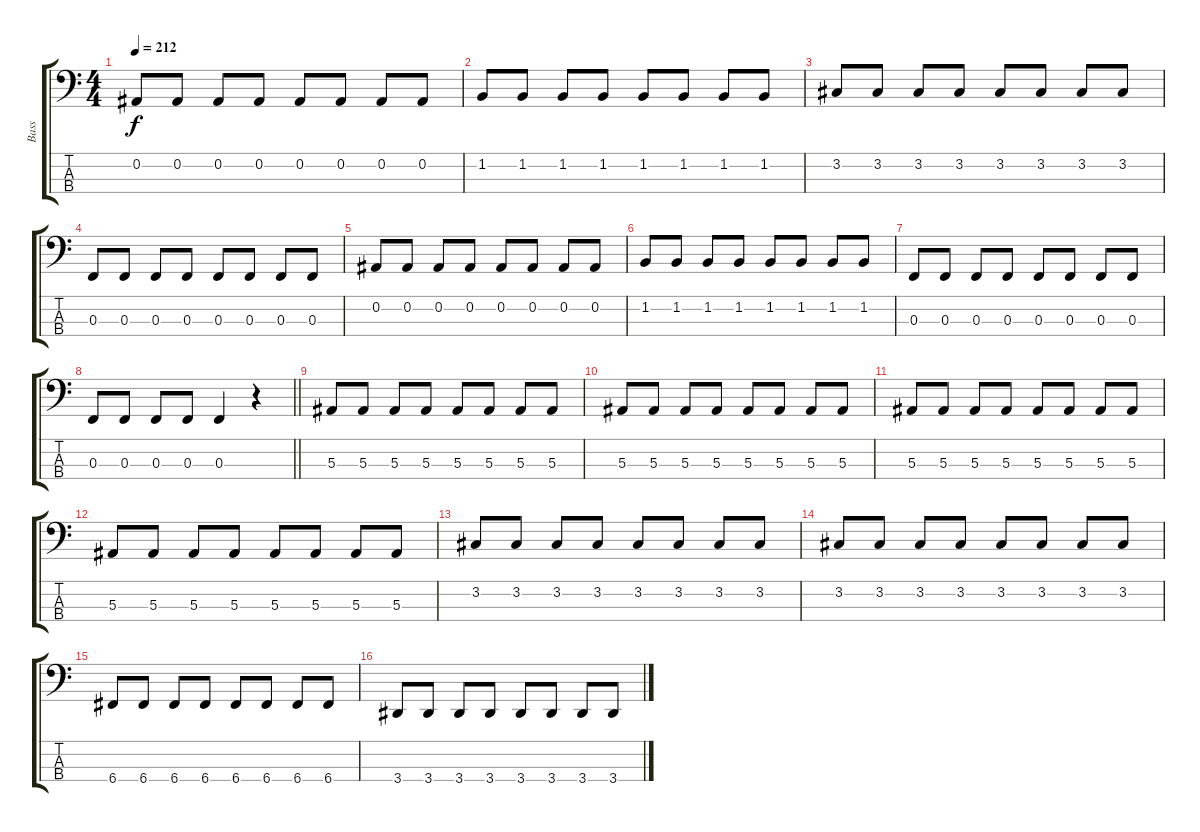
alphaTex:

\track ("Bass" "Bass") {instrument electricbasspick}
\staff {score tabs}
\tuning (Eb2 Bb1 F1 C1) {hide}
\ts (4 4)
\tempo 212
\clef f4
\ks c
0.2.8{dy f} 0.2.8 0.2.8 0.2.8 0.2.8 0.2.8 0.2.8 0.2.8 |
1.2.8 1.2.8 1.2.8 1.2.8 1.2.8 1.2.8 1.2.8 1.2.8 |
3.2.8 3.2.8 3.2.8 3.2.8 3.2.8 3.2.8 3.2.8 3.2.8 |
0.3.8 0.3.8 0.3.8 0.3.8 0.3.8 0.3.8 0.3.8 0.3.8 |
0.2.8 0.2.8 0.2.8 0.2.8 0.2.8 0.2.8 0.2.8 0.2.8 |
1.2.8 1.2.8 1.2.8 1.2.8 1.2.8 1.2.8 1.2.8 1.2.8 |
0.3.8 0.3.8 0.3.8 0.3.8 0.3.8 0.3.8 0.3.8 0.3.8 |
\barLineRight lightlight
0.3.8 0.3.8 0.3.8 0.3.8 0.3.4 r.4 |
5.3.8 5.3.8 5.3.8 5.3.8 5.3.8 5.3.8 5.3.8 5.3.8 |
5.3.8 5.3.8 5.3.8 5.3.8 5.3.8 5.3.8 5.3.8 5.3.8 |
5.3.8 5.3.8 5.3.8 5.3.8 5.3.8 5.3.8 5.3.8 5.3.8 |
5.3.8 5.3.8 5.3.8 5.3.8 5.3.8 5.3.8 5.3.8 5.3.8 |
3.2.8 3.2.8 3.2.8 3.2.8 3.2.8 3.2.8 3.2.8 3.2.8 |
3.2.8 3.2.8 3.2.8 3.2.8 3.2.8 3.2.8 3.2.8 3.2.8 |
6.4.8 6.4.8 6.4.8 6.4.8 6.4.8 6.4.8 6.4.8 6.4.8 |
3.4.8 3.4.8 3.4.8 3.4.8 3.4.8 3.4.8 3.4.8 3.4.8
